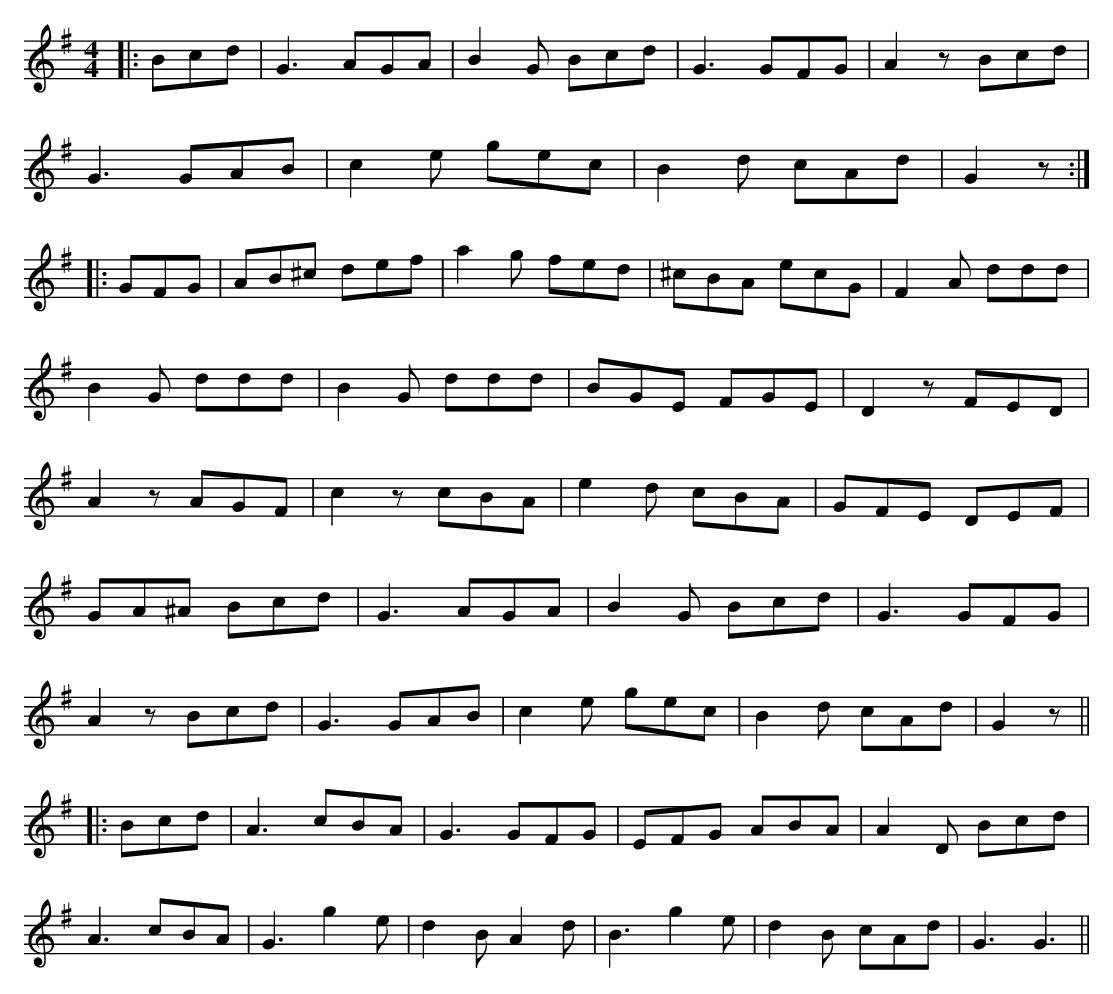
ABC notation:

X:1
M:4/4
K:G
|:Bcd|G3 AGA|B2G Bcd|G3 GFG|A2z Bcd|
G3 GAB|c2e gec|B2d cAd|G2z:|
|:GFG|AB^c def|a2g fed|^cBA ecG|F2A ddd|
B2G ddd|B2G ddd|BGE FGE|D2z FED|
A2z AGF|c2z cBA|e2d cBA|GFE DEF|
GA^A Bcd|G3 AGA|B2G Bcd|G3 GFG|
A2z Bcd|G3 GAB|c2e gec|B2d cAd|G2z||
|:Bcd|A3 cBA|G3 GFG|EFG ABA|A2D Bcd|
A3 cBA|G3 g2e|d2B A2d|B3 g2e|d2B cAd|G3 G3||
